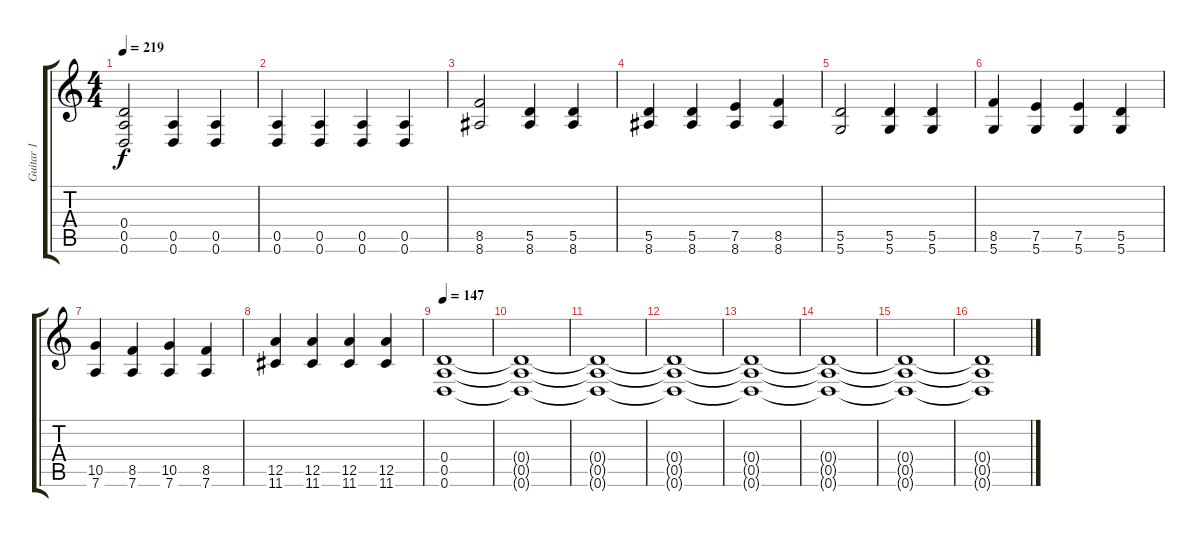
\track ("Guitar 1" "Guitar 1") {instrument distortionguitar}
\staff {score tabs}
\tuning (E4 B3 G3 D3 A2 D2) {hide}
\ts (4 4)
\tempo 219
\clef g2
\ks c
(0.4 0.5 0.6).2{dy f} (0.5 0.6).4 (0.5 0.6).4 |
(0.5 0.6).4 (0.5 0.6).4 (0.5 0.6).4 (0.5 0.6).4 |
(8.5 8.6).2 (5.5 8.6).4 (5.5 8.6).4 |
(5.5 8.6).4 (5.5 8.6).4 (7.5 8.6).4 (8.5 8.6).4 |
(5.5 5.6).2 (5.5 5.6).4 (5.5 5.6).4 |
(8.5 5.6).4 (7.5 5.6).4 (7.5 5.6).4 (5.5 5.6).4 |
(10.5 7.6).4 (8.5 7.6).4 (10.5 7.6).4 (8.5 7.6).4 |
(12.5 11.6).4 (12.5 11.6).4 (12.5 11.6).4 (12.5 11.6).4 |
\tempo 147
(0.4 0.5 0.6).1 |
(0.4{t} 0.5{t} 0.6{t}).1 |
(0.4{t} 0.5{t} 0.6{t}).1 |
(0.4{t} 0.5{t} 0.6{t}).1 |
(0.4{t} 0.5{t} 0.6{t}).1 |
(0.4{t} 0.5{t} 0.6{t}).1 |
(0.4{t} 0.5{t} 0.6{t}).1 |
(0.4{t} 0.5{t} 0.6{t}).1
